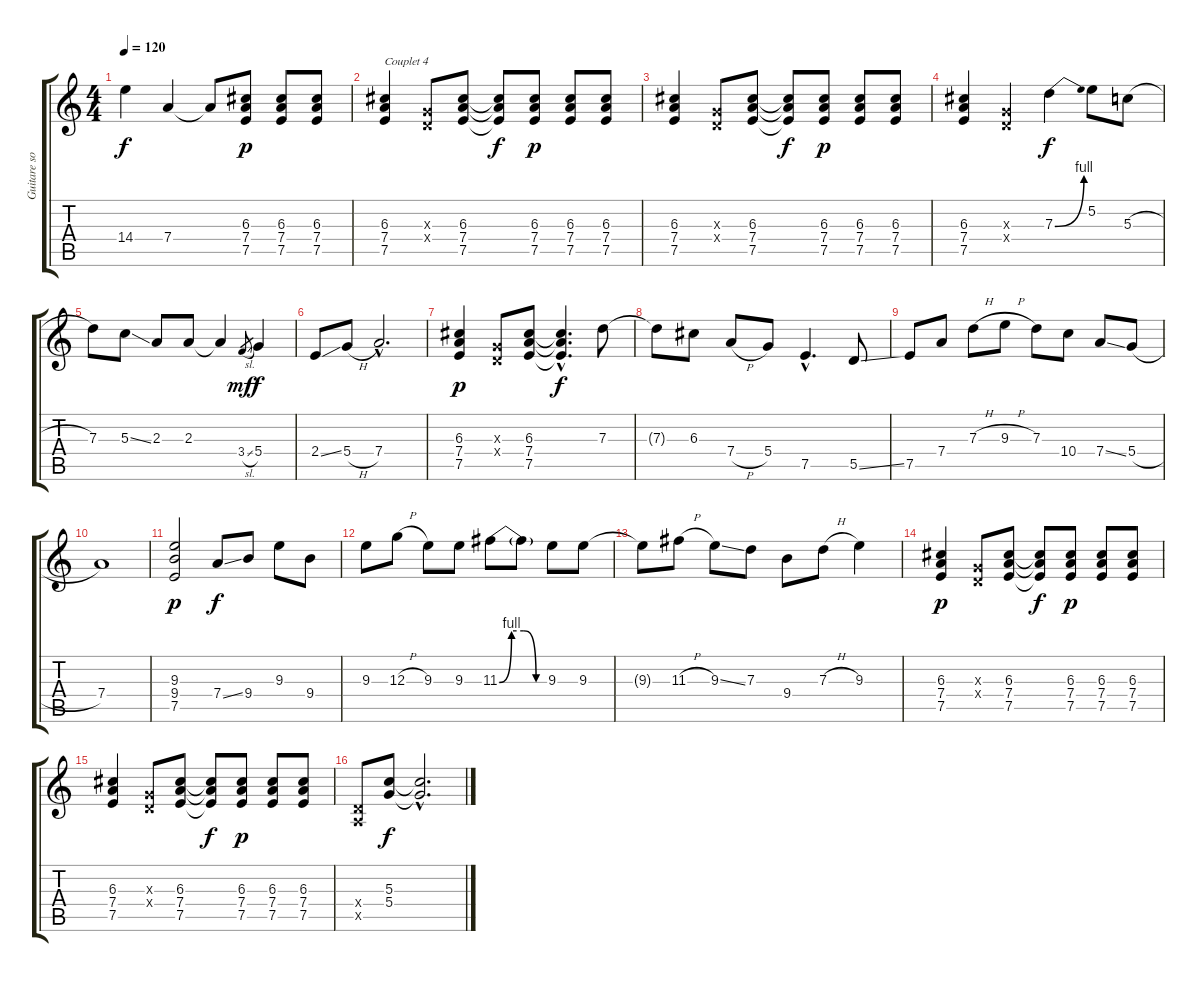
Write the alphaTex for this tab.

\track ("Guitare solo" "Guitare so") {instrument distortionguitar}
\staff {score tabs}
\tuning (E4 B3 G3 D3 A2 E2) {hide}
\ts (4 4)
\tempo 120
\clef g2
\ks c
14.4.4{dy f} 7.4.4 7.4{t}.8 (6.3 7.4 7.5).8{dy p} (6.3 7.4 7.5).8 (6.3 7.4 7.5).8 |
(6.3 7.4 7.5).4{txt "Couplet 4"} (0.3{x} 0.4{x}).8 (6.3 7.4 7.5).8 (6.3{t} 7.4{t} 7.5{t}).8{dy f} (6.3 7.4 7.5).8{dy p} (6.3 7.4 7.5).8 (6.3 7.4 7.5).8 |
(6.3 7.4 7.5).4 (0.3{x} 0.4{x}).8 (6.3 7.4 7.5).8 (6.3{t} 7.4{t} 7.5{t}).8{dy f} (6.3 7.4 7.5).8{dy p} (6.3 7.4 7.5).8 (6.3 7.4 7.5).8 |
(6.3 7.4 7.5).4 (0.3{x} 0.4{x}).4 7.3{be (bend 0 0 60 4)}.4{dy f} 5.2.8 5.3{h}.8 |
7.3.8 5.3{ss}.8 2.3.8 2.3.8 2.3{t}.4 3.4{sl}.8{gr dy mf} 5.4.4{dy f} |
2.4{ss}.8 5.4{h}.8 7.4{hac}.2{d} |
(6.3 7.4 7.5).4{dy p} (0.3{x} 0.4{x}).8 (6.3 7.4 7.5).8 (6.3{hac t} 7.4{hac t} 7.5{hac t}).4{d dy f} 7.3.8 |
7.3{t}.8 6.3.8 7.4{h}.8 5.4.8 7.5{hac}.4{d} 5.5{ss}.8 |
7.5.8 7.4.8 7.3{h}.8 9.3{h}.8 7.3.8 10.4.8 7.4{ss}.8 5.4{h}.8 |
7.4.1 |
(9.3 9.4 7.5).2{dy p} 7.4{ss}.8{dy f} 9.4.8 9.3.8 9.4.8 |
9.3.8 12.3{h}.8 9.3.8 9.3.8 11.3{be (custom 0 0 15 4 30 4 45 0 60 0)}.8 11.3{t}.8 9.3.8 9.3.8 |
9.3{t}.8 11.3{h}.8 9.3{ss}.8 7.3.8 9.4.8 7.3{h}.8 9.3.4 |
(6.3 7.4 7.5).4{dy p} (0.3{x} 0.4{x}).8 (6.3 7.4 7.5).8 (6.3{t} 7.4{t} 7.5{t}).8{dy f} (6.3 7.4 7.5).8{dy p} (6.3 7.4 7.5).8 (6.3 7.4 7.5).8 |
(6.3 7.4 7.5).4 (0.3{x} 0.4{x}).8 (6.3 7.4 7.5).8 (6.3{t} 7.4{t} 7.5{t}).8{dy f} (6.3 7.4 7.5).8{dy p} (6.3 7.4 7.5).8 (6.3 7.4 7.5).8 |
(0.4{x} 0.5{x}).8 (5.3 5.4).8{dy f} (5.3{hac t} 5.4{hac t}).2{d}
